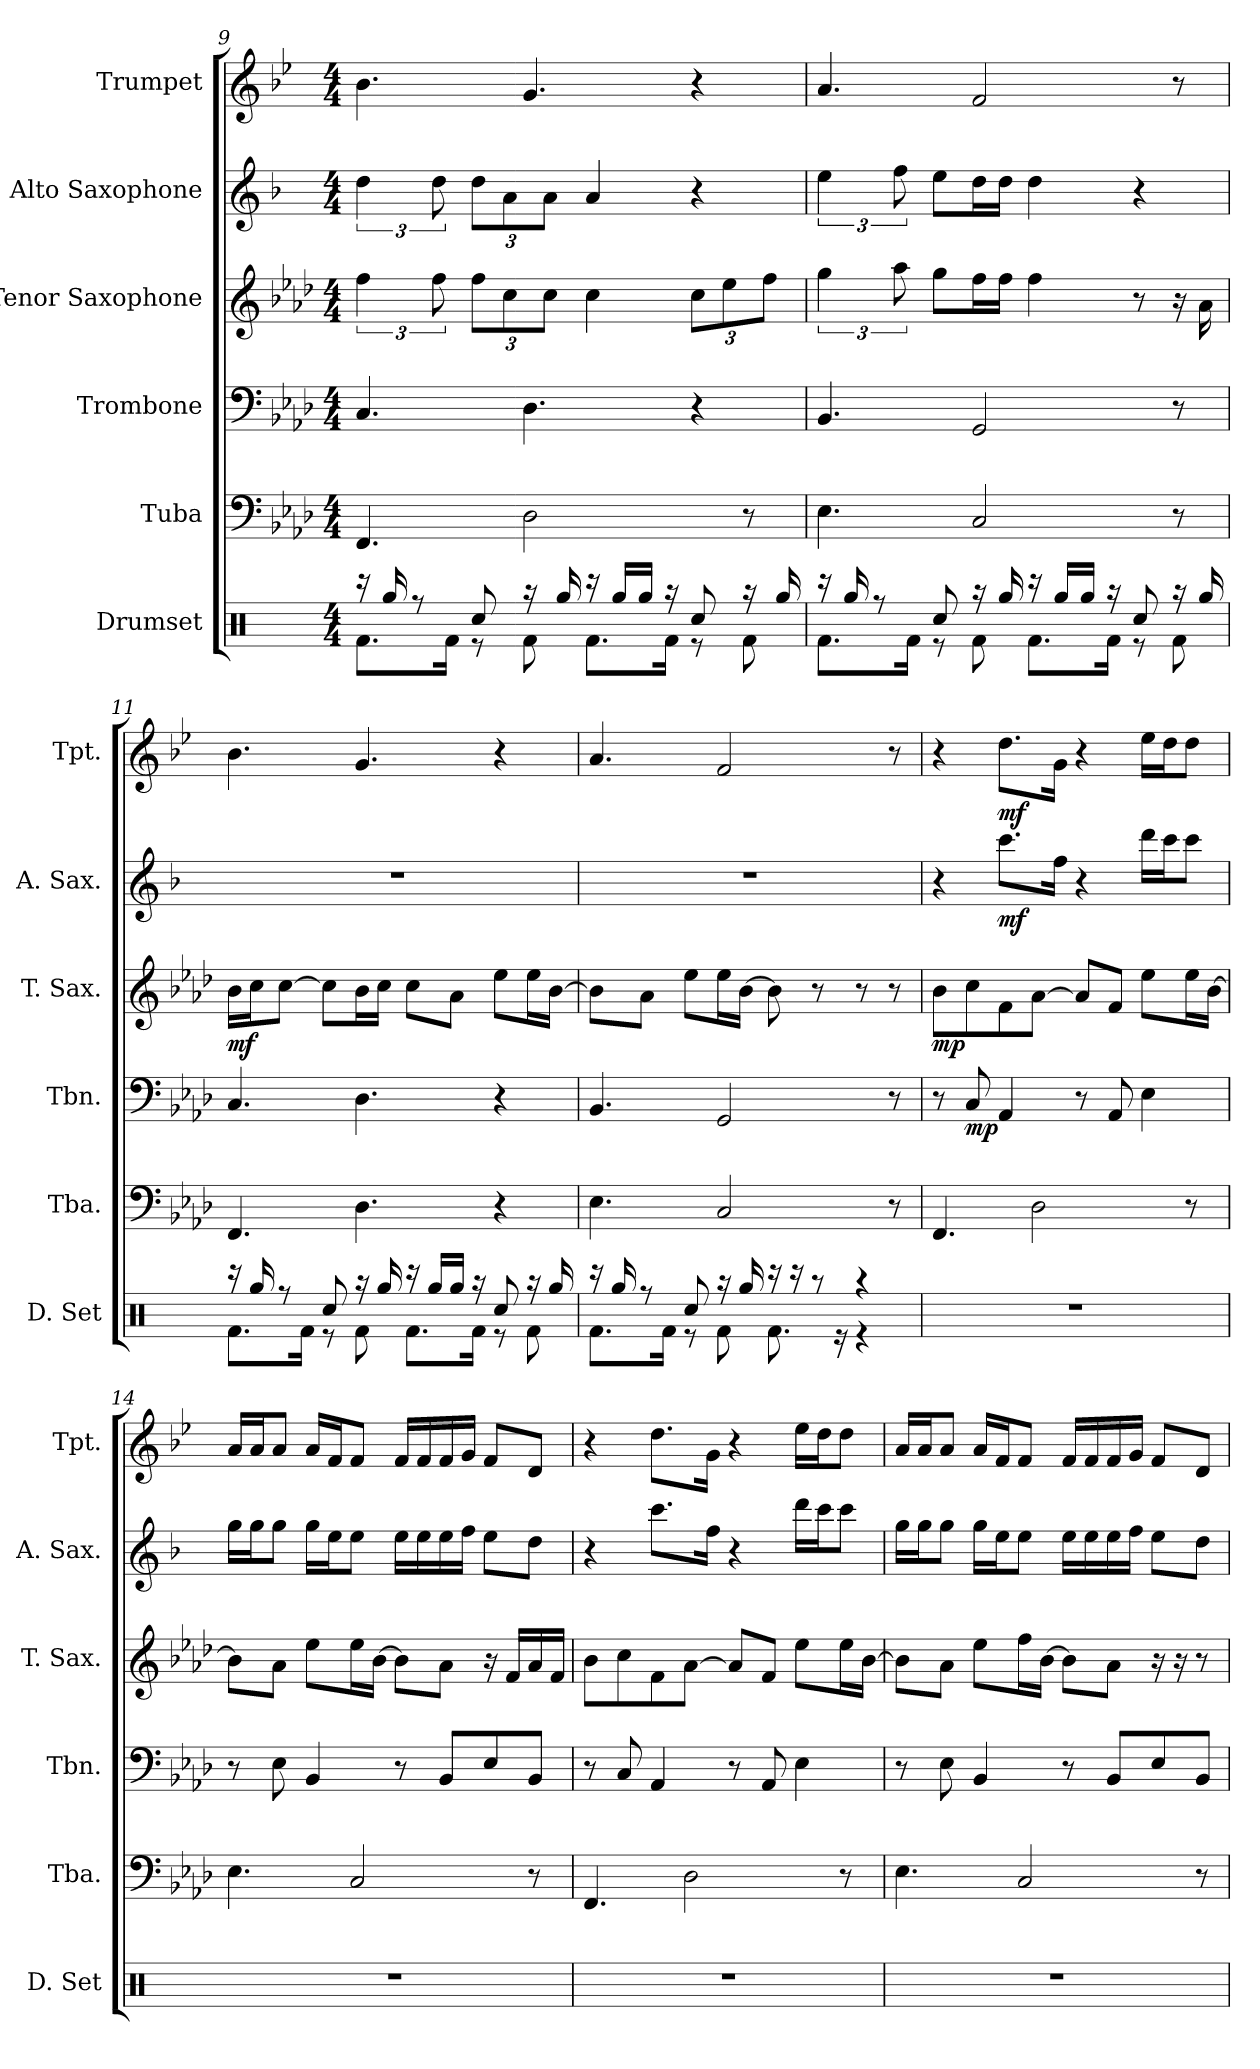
**kern	**kern	**kern	**dynam	**kern	**dynam	**kern	**dynam	**kern	**dynam
*part6	*part5	*part4	*part4	*part3	*part3	*part2	*part2	*part1	*part1
*staff6	*staff5	*staff4	*staff4	*staff3	*staff3	*staff2	*staff2	*staff1	*staff1
*I"Drumset	*I"Tuba	*I"Trombone	*	*I"Tenor Saxophone	*	*I"Alto Saxophone	*	*I"Trumpet	*
*I'D. Set	*I'Tba.	*I'Tbn.	*	*I'T. Sax.	*	*I'A. Sax.	*	*I'Tpt.	*
*clefX	*clefF4	*clefF4	*	*clefG2	*	*clefG2	*	*clefG2	*
*	*	*	*	*ITrd8c14	*	*ITrd5c9	*	*ITrd1c2	*
*k[]	*k[b-e-a-d-]	*k[b-e-a-d-]	*	*k[b-e-a-d-]	*	*k[b-e-a-d-]	*	*k[b-e-a-d-]	*
*M4/4	*M4/4	*M4/4	*	*M4/4	*	*M4/4	*	*M4/4	*
=9	=9	=9	=9	=9	=9	=9	=9	=9	=9
*^	*	*	*	*	*	*	*	*	*
16r	8.Rf\L	4.FF/	4.C/	.	6f\	.	6f\	.	4.a-\	.
16Rgg/	.	.	.	.	.	.	.	.	.	.
8r	.	.	.	.	.	.	.	.	.	.
.	.	.	.	.	12f\	.	12f\	.	.	.
.	16Rf\Jk	.	.	.	.	.	.	.	.	.
*	*	*	*	*	*Xbrackettup	*	*Xbrackettup	*	*	*
8Rcc/	8r	.	.	.	12f\L	.	12f\L	.	.	.
.	.	.	.	.	12c\	.	12c\	.	.	.
16r	8Rf\	2D-\	4.D-\	.	.	.	.	.	4.f/	.
.	.	.	.	.	12c\J	.	12c\J	.	.	.
16Rgg/	.	.	.	.	.	.	.	.	.	.
16r	8.Rf\L	.	.	.	4c\	.	4c/	.	.	.
16Rgg/LL	.	.	.	.	.	.	.	.	.	.
16Rgg/JJ	.	.	.	.	.	.	.	.	.	.
16r	16Rf\Jk	.	.	.	.	.	.	.	.	.
8Rcc/	8r	.	4r	.	12c\L	.	4r	.	4r	.
.	.	.	.	.	12e-\	.	.	.	.	.
16r	8Rf\	8r	.	.	.	.	.	.	.	.
.	.	.	.	.	12f\J	.	.	.	.	.
16Rgg/	.	.	.	.	.	.	.	.	.	.
!!LO:LB:g=z
=10	=10	=10	=10	=10	=10	=10	=10	=10	=10	=10
*	*	*	*	*	*brackettup	*	*brackettup	*	*	*
16r	8.Rf\L	4.E-\	4.BB-/	.	6g\	.	6g\	.	4.g/	.
16Rgg/	.	.	.	.	.	.	.	.	.	.
8r	.	.	.	.	.	.	.	.	.	.
.	.	.	.	.	12a-\	.	12a-\	.	.	.
.	16Rf\Jk	.	.	.	.	.	.	.	.	.
8Rcc/	8r	.	.	.	8g\L	.	8g\L	.	.	.
16r	8Rf\	2C/	2GG/	.	16f\L	.	16f\L	.	2e-/	.
16Rgg/	.	.	.	.	16f\JJ	.	16f\JJ	.	.	.
16r	8.Rf\L	.	.	.	4f\	.	4f\	.	.	.
16Rgg/LL	.	.	.	.	.	.	.	.	.	.
16Rgg/JJ	.	.	.	.	.	.	.	.	.	.
16r	16Rf\Jk	.	.	.	.	.	.	.	.	.
8Rcc/	8r	.	.	.	8r	.	4r	.	.	.
16r	8Rf\	8r	8r	.	16r	.	.	.	8r	.
16Rgg/	.	.	.	.	16A-\	.	.	.	.	.
=11	=11	=11	=11	=11	=11	=11	=11	=11	=11	=11
!	!	!	!	!	!	!LO:DY:b	!	!	!	!
16r	8.Rf\L	4.FF/	4.C/	.	16B-\LL	mf	1r	.	4.a-\	.
16Rgg/	.	.	.	.	16c\J	.	.	.	.	.
8r	.	.	.	.	[8c\J	.	.	.	.	.
.	16Rf\Jk	.	.	.	.	.	.	.	.	.
8Rcc/	8r	.	.	.	8c\L]	.	.	.	.	.
16r	8Rf\	4.D-\	4.D-\	.	16B-\L	.	.	.	4.f/	.
16Rgg/	.	.	.	.	16c\JJ	.	.	.	.	.
16r	8.Rf\L	.	.	.	8c\L	.	.	.	.	.
16Rgg/LL	.	.	.	.	.	.	.	.	.	.
16Rgg/JJ	.	.	.	.	8A-\J	.	.	.	.	.
16r	16Rf\Jk	.	.	.	.	.	.	.	.	.
8Rcc/	8r	4r	4r	.	8e-\L	.	.	.	4r	.
16r	8Rf\	.	.	.	16e-\L	.	.	.	.	.
16Rgg/	.	.	.	.	[16B-\JJ	.	.	.	.	.
!!LO:PB:g=z
=12	=12	=12	=12	=12	=12	=12	=12	=12	=12	=12
16r	8.Rf\L	4.E-\	4.BB-/	.	8B-\L]	.	1r	.	4.g/	.
16Rgg/	.	.	.	.	.	.	.	.	.	.
8r	.	.	.	.	8A-\J	.	.	.	.	.
.	16Rf\Jk	.	.	.	.	.	.	.	.	.
8Rcc/	8r	.	.	.	8e-\L	.	.	.	.	.
16r	8Rf\	2C/	2GG/	.	16e-\L	.	.	.	2e-/	.
16Rgg/	.	.	.	.	[16B-\JJ	.	.	.	.	.
16r	8.Rf\	.	.	.	8B-\]	.	.	.	.	.
16r	.	.	.	.	.	.	.	.	.	.
8r	.	.	.	.	8r	.	.	.	.	.
.	16r	.	.	.	.	.	.	.	.	.
4r	4r	.	.	.	8r	.	.	.	.	.
.	.	8r	8r	.	8r	.	.	.	8r	.
*v	*v	*	*	*	*	*	*	*	*	*
=13	=13	=13	=13	=13	=13	=13	=13	=13	=13
!	!	!	!	!	!LO:DY:b	!	!	!	!
1r	4.FF/	8r	.	8B-\L	mp	4r	.	4r	.
!	!	!	!LO:DY:b	!	!	!	!	!	!
.	.	8C/	mp	8c\	.	.	.	.	.
!	!	!	!	!	!	!	!LO:DY:b	!	!LO:DY:b
.	.	4AA-/	.	8F\	.	8.ee-\L	mf	8.cc\L	mf
.	2D-\	.	.	[8A-\J	.	.	.	.	.
.	.	.	.	.	.	16a-\Jk	.	16f\Jk	.
.	.	8r	.	8A-/L]	.	4r	.	4r	.
.	.	8AA-/	.	8F/J	.	.	.	.	.
.	.	4E-\	.	8e-\L	.	16ff\LL	.	16dd-\LL	.
.	.	.	.	.	.	16ee-\J	.	16cc\J	.
.	8r	.	.	16e-\L	.	8ee-\J	.	8cc\J	.
.	.	.	.	[16B-\JJ	.	.	.	.	.
=14	=14	=14	=14	=14	=14	=14	=14	=14	=14
1r	4.E-\	8r	.	8B-\L]	.	16b-\LL	.	16g/LL	.
.	.	.	.	.	.	16b-\J	.	16g/J	.
.	.	8E-\	.	8A-\J	.	8b-\J	.	8g/J	.
.	.	4BB-/	.	8e-\L	.	16b-\LL	.	16g/LL	.
.	.	.	.	.	.	16g\J	.	16e-/J	.
.	2C/	.	.	16e-\L	.	8g\J	.	8e-/J	.
.	.	.	.	[16B-\JJ	.	.	.	.	.
.	.	8r	.	8B-\L]	.	16g\LL	.	16e-/LL	.
.	.	.	.	.	.	16g\	.	16e-/	.
.	.	8BB-/L	.	8A-\J	.	16g\	.	16e-/	.
.	.	.	.	.	.	16a-\JJ	.	16f/JJ	.
.	.	8E-/	.	16r	.	8g\L	.	8e-/L	.
.	.	.	.	16F/LL	.	.	.	.	.
.	8r	8BB-/J	.	16A-/	.	8f\J	.	8c/J	.
.	.	.	.	16F/JJ	.	.	.	.	.
!!LO:LB:g=z
=15	=15	=15	=15	=15	=15	=15	=15	=15	=15
1r	4.FF/	8r	.	8B-\L	.	4r	.	4r	.
.	.	8C/	.	8c\	.	.	.	.	.
.	.	4AA-/	.	8F\	.	8.ee-\L	.	8.cc\L	.
.	2D-\	.	.	[8A-\J	.	.	.	.	.
.	.	.	.	.	.	16a-\Jk	.	16f\Jk	.
.	.	8r	.	8A-/L]	.	4r	.	4r	.
.	.	8AA-/	.	8F/J	.	.	.	.	.
.	.	4E-\	.	8e-\L	.	16ff\LL	.	16dd-\LL	.
.	.	.	.	.	.	16ee-\J	.	16cc\J	.
.	8r	.	.	16e-\L	.	8ee-\J	.	8cc\J	.
.	.	.	.	[16B-\JJ	.	.	.	.	.
=16	=16	=16	=16	=16	=16	=16	=16	=16	=16
1r	4.E-\	8r	.	8B-\L]	.	16b-\LL	.	16g/LL	.
.	.	.	.	.	.	16b-\J	.	16g/J	.
.	.	8E-\	.	8A-\J	.	8b-\J	.	8g/J	.
.	.	4BB-/	.	8e-\L	.	16b-\LL	.	16g/LL	.
.	.	.	.	.	.	16g\J	.	16e-/J	.
.	2C/	.	.	16f\L	.	8g\J	.	8e-/J	.
.	.	.	.	[16B-\JJ	.	.	.	.	.
.	.	8r	.	8B-\L]	.	16g\LL	.	16e-/LL	.
.	.	.	.	.	.	16g\	.	16e-/	.
.	.	8BB-/L	.	8A-\J	.	16g\	.	16e-/	.
.	.	.	.	.	.	16a-\JJ	.	16f/JJ	.
.	.	8E-/	.	16r	.	8g\L	.	8e-/L	.
.	.	.	.	16r	.	.	.	.	.
.	8r	8BB-/J	.	8r	.	8f\J	.	8c/J	.
=	=	=	=	=	=	=	=	=	=
*-	*-	*-	*-	*-	*-	*-	*-	*-	*-
